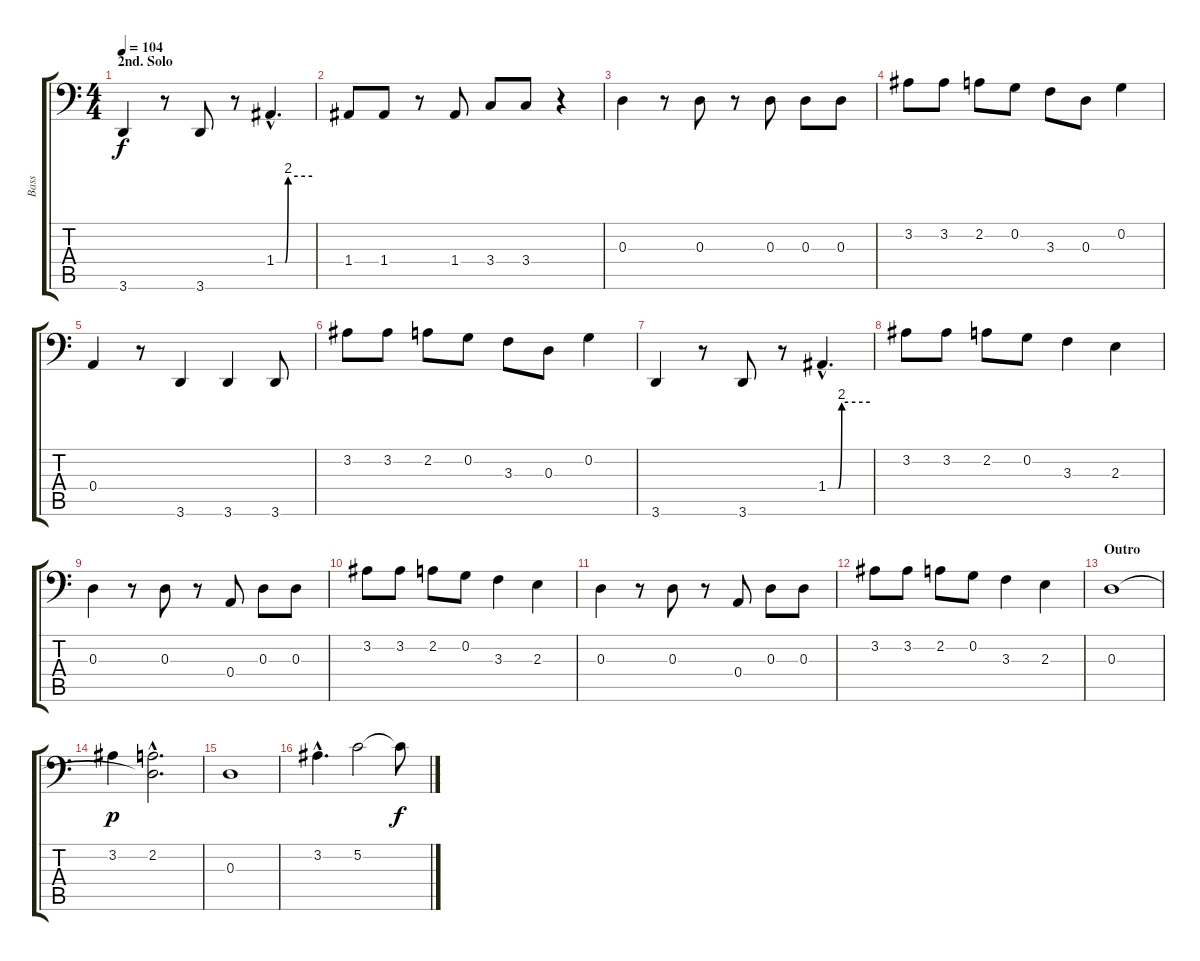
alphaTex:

\track ("Bass" "Bass") {instrument fretlessbass}
\staff {score tabs}
\tuning (C3 G2 D2 A1 E1 B0) {hide}
\ts (4 4)
\section ("" "2nd. Solo")
\tempo 104
\clef f4
\ks c
3.6.4{dy f} r.8 3.6.8 r.8 1.4{be (custom 0 0 15 0 20 8 60 8) hac}.4{d} |
1.4.8 1.4.8 r.8 1.4.8 3.4.8 3.4.8 r.4 |
0.3.4 r.8 0.3.8 r.8 0.3.8 0.3.8 0.3.8 |
3.2.8 3.2.8 2.2.8 0.2.8 3.3.8 0.3.8 0.2.4 |
0.4.4 r.8 3.6.4 3.6.4 3.6.8 |
3.2.8 3.2.8 2.2.8 0.2.8 3.3.8 0.3.8 0.2.4 |
3.6.4 r.8 3.6.8 r.8 1.4{be (custom 0 0 15 0 20 8 60 8) hac}.4{d} |
3.2.8 3.2.8 2.2.8 0.2.8 3.3.4 2.3.4 |
0.3.4 r.8 0.3.8 r.8 0.4.8 0.3.8 0.3.8 |
3.2.8 3.2.8 2.2.8 0.2.8 3.3.4 2.3.4 |
0.3.4 r.8 0.3.8 r.8 0.4.8 0.3.8 0.3.8 |
3.2.8 3.2.8 2.2.8 0.2.8 3.3.4 2.3.4 |
\section ("" "Outro")
0.3.1 |
3.2.4{dy p} (2.2{hac} 0.3{hac t}).2{d volume 5} |
0.3.1 |
3.2{hac}.4{d} 5.2.2 5.2{t}.8{dy f}
